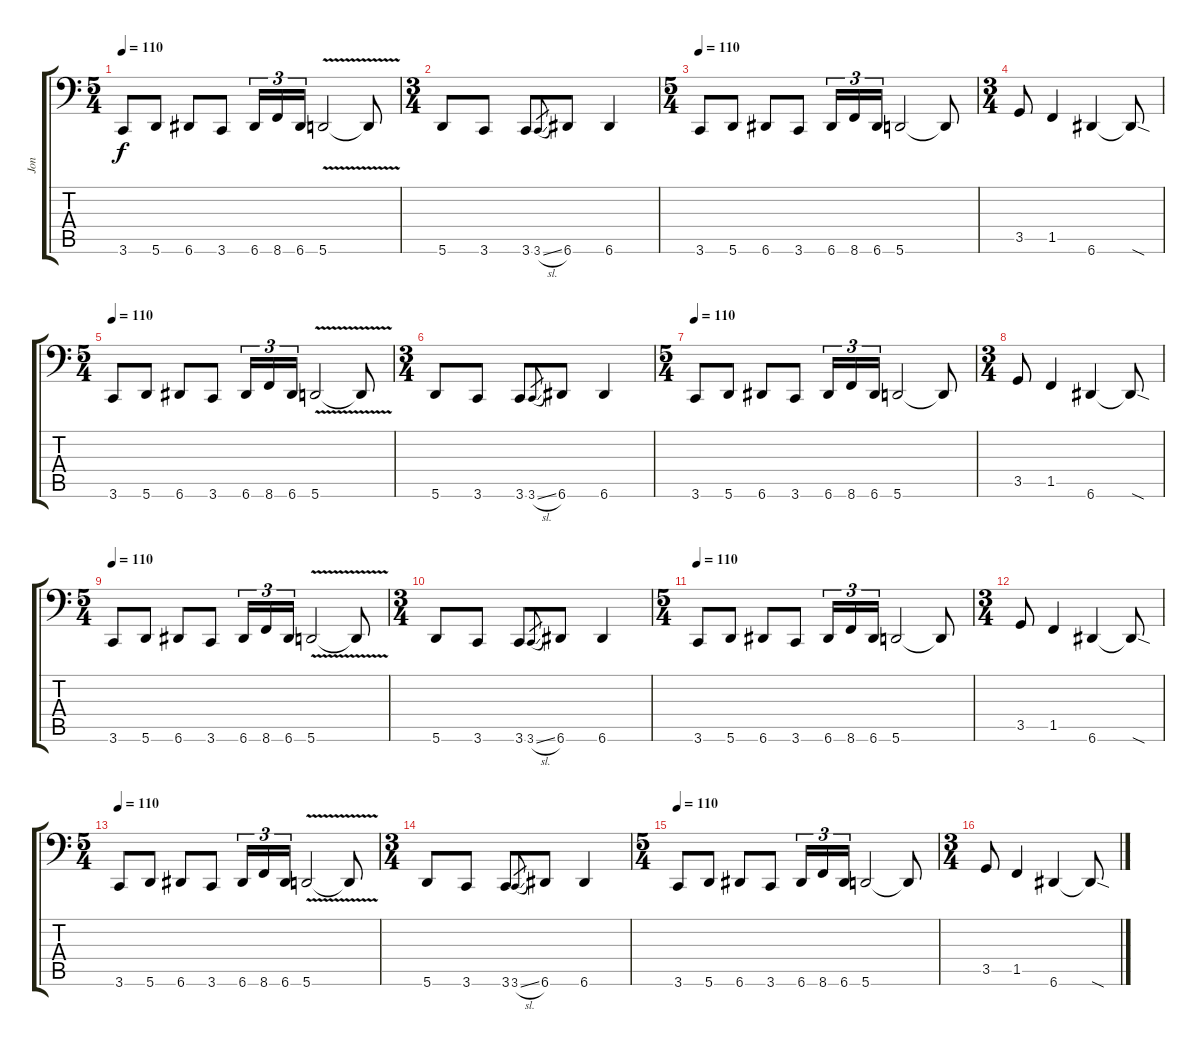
\track ("Jon" "Jon") {instrument electricbasspick}
\staff {score tabs}
\tuning (B2 Gb2 D2 A1 E1 A0) {hide}
\ts (5 4)
\tempo 110
\clef f4
\ks c
3.6.8{dy f} 5.6.8 6.6.8 3.6.8 6.6.16{tu (3 2)} 8.6.16{tu (3 2)} 6.6.16{tu (3 2)} 5.6{v}.2 5.6{t}.8 |
\ts (3 4)
5.6.8 3.6.8 3.6.8 3.6{sl}.8{gr} 6.6.8 6.6.4 |
\ts (5 4)
\tempo 110
3.6.8{volume 12} 5.6.8 6.6.8 3.6.8 6.6.16{tu (3 2)} 8.6.16{tu (3 2)} 6.6.16{tu (3 2)} 5.6.2 5.6{t}.8 |
\ts (3 4)
3.5.8 1.5.4 6.6.4 6.6{sod t}.8 |
\ts (5 4)
\tempo 110
3.6.8 5.6.8 6.6.8 3.6.8 6.6.16{tu (3 2)} 8.6.16{tu (3 2)} 6.6.16{tu (3 2)} 5.6{v}.2 5.6{t}.8 |
\ts (3 4)
5.6.8 3.6.8 3.6.8 3.6{sl}.8{gr} 6.6.8 6.6.4 |
\ts (5 4)
\tempo 110
3.6.8{volume 9} 5.6.8 6.6.8 3.6.8 6.6.16{tu (3 2)} 8.6.16{tu (3 2)} 6.6.16{tu (3 2)} 5.6.2 5.6{t}.8 |
\ts (3 4)
3.5.8 1.5.4 6.6.4 6.6{sod t}.8 |
\ts (5 4)
\tempo 110
3.6.8 5.6.8 6.6.8 3.6.8 6.6.16{tu (3 2)} 8.6.16{tu (3 2)} 6.6.16{tu (3 2)} 5.6{v}.2 5.6{t}.8 |
\ts (3 4)
5.6.8 3.6.8 3.6.8 3.6{sl}.8{gr} 6.6.8 6.6.4 |
\ts (5 4)
\tempo 110
3.6.8{volume 6} 5.6.8 6.6.8 3.6.8 6.6.16{tu (3 2)} 8.6.16{tu (3 2)} 6.6.16{tu (3 2)} 5.6.2 5.6{t}.8 |
\ts (3 4)
3.5.8 1.5.4 6.6.4 6.6{sod t}.8 |
\ts (5 4)
\tempo 110
3.6.8{volume 2} 5.6.8 6.6.8 3.6.8 6.6.16{tu (3 2)} 8.6.16{tu (3 2)} 6.6.16{tu (3 2)} 5.6{v}.2 5.6{t}.8 |
\ts (3 4)
5.6.8 3.6.8 3.6.8 3.6{sl}.8{gr} 6.6.8 6.6.4 |
\ts (5 4)
\tempo 110
3.6.8 5.6.8 6.6.8 3.6.8 6.6.16{tu (3 2)} 8.6.16{tu (3 2)} 6.6.16{tu (3 2)} 5.6.2 5.6{t}.8 |
\ts (3 4)
3.5.8 1.5.4 6.6.4 6.6{sod t}.8
